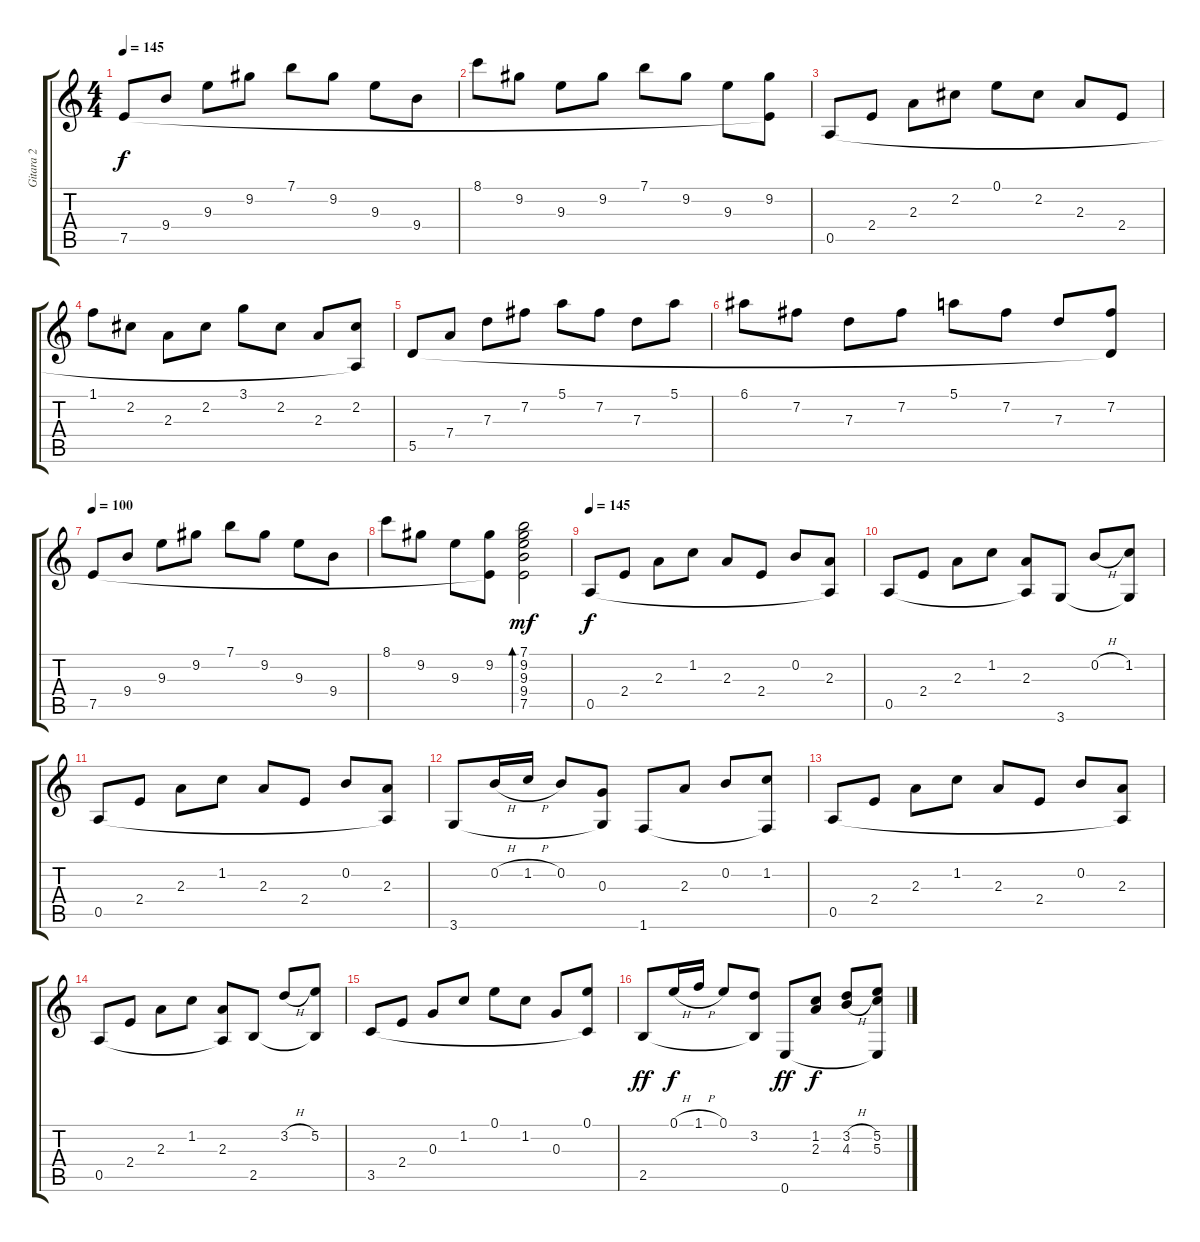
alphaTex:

\track ("Gitara 2" "Gitara 2") {instrument acousticguitarnylon}
\staff {score tabs}
\tuning (E4 B3 G3 D3 A2 E2) {hide}
\ts (4 4)
\tempo 145
\clef g2
\ks aminor
7.5.8{dy f} 9.4.8 9.3.8 9.2.8 7.1.8 9.2.8 9.3.8 9.4.8 |
8.1.8 9.2.8 9.3.8 9.2.8 7.1.8 9.2.8 9.3.8 (9.2 7.5{t}).8 |
0.5.8 2.4.8 2.3.8 2.2.8 0.1.8 2.2.8 2.3.8 2.4.8 |
1.1.8 2.2.8 2.3.8 2.2.8 3.1.8 2.2.8 2.3.8 (2.2 0.5{t}).8 |
5.5.8 7.4.8 7.3.8 7.2.8 5.1.8 7.2.8 7.3.8 5.1.8 |
6.1.8 7.2.8 7.3.8 7.2.8 5.1.8 7.2.8 7.3.8 (7.2 5.5{t}).8 |
\tempo 100
7.5.8 9.4.8 9.3.8 9.2.8 7.1.8 9.2.8 9.3.8 9.4.8 |
8.1.8 9.2.8 9.3.8 (9.2 7.5{t}).8 (7.1 9.2 9.3 9.4 7.5).2{bd 240 dy mf} |
\tempo 145
0.5.8{dy f} 2.4.8 2.3.8 1.2.8 2.3.8 2.4.8 0.2.8 (2.3 0.5{t}).8 |
0.5.8 2.4.8 2.3.8 1.2.8 (2.3 0.5{t}).8 3.6.8 0.2{h}.8 (1.2 3.6{t}).8 |
0.5.8 2.4.8 2.3.8 1.2.8 2.3.8 2.4.8 0.2.8 (2.3 0.5{t}).8 |
\ks c
3.6.8 0.2{h}.16 1.2{h}.16 0.2.8 (0.3 3.6{t}).8 1.6.8 2.3.8 0.2.8 (1.2 1.6{t}).8 |
\ks aminor
0.5.8 2.4.8 2.3.8 1.2.8 2.3.8 2.4.8 0.2.8 (2.3 0.5{t}).8 |
0.5.8 2.4.8 2.3.8 1.2.8 (2.3 0.5{t}).8 2.5.8 3.2{h}.8 (5.2 2.5{t}).8 |
3.5.8 2.4.8 0.3.8 1.2.8 0.1.8 1.2.8 0.3.8 (0.1 3.5{t}).8 |
2.5.8{dy ff} 0.1{h}.16{dy f} 1.1{h}.16 0.1.8 (3.2 2.5{t}).8 0.6.8{dy ff} (1.2 2.3).8{dy f} (3.2{h} 4.3{h}).8 (5.2 5.3 0.6{t}).8
